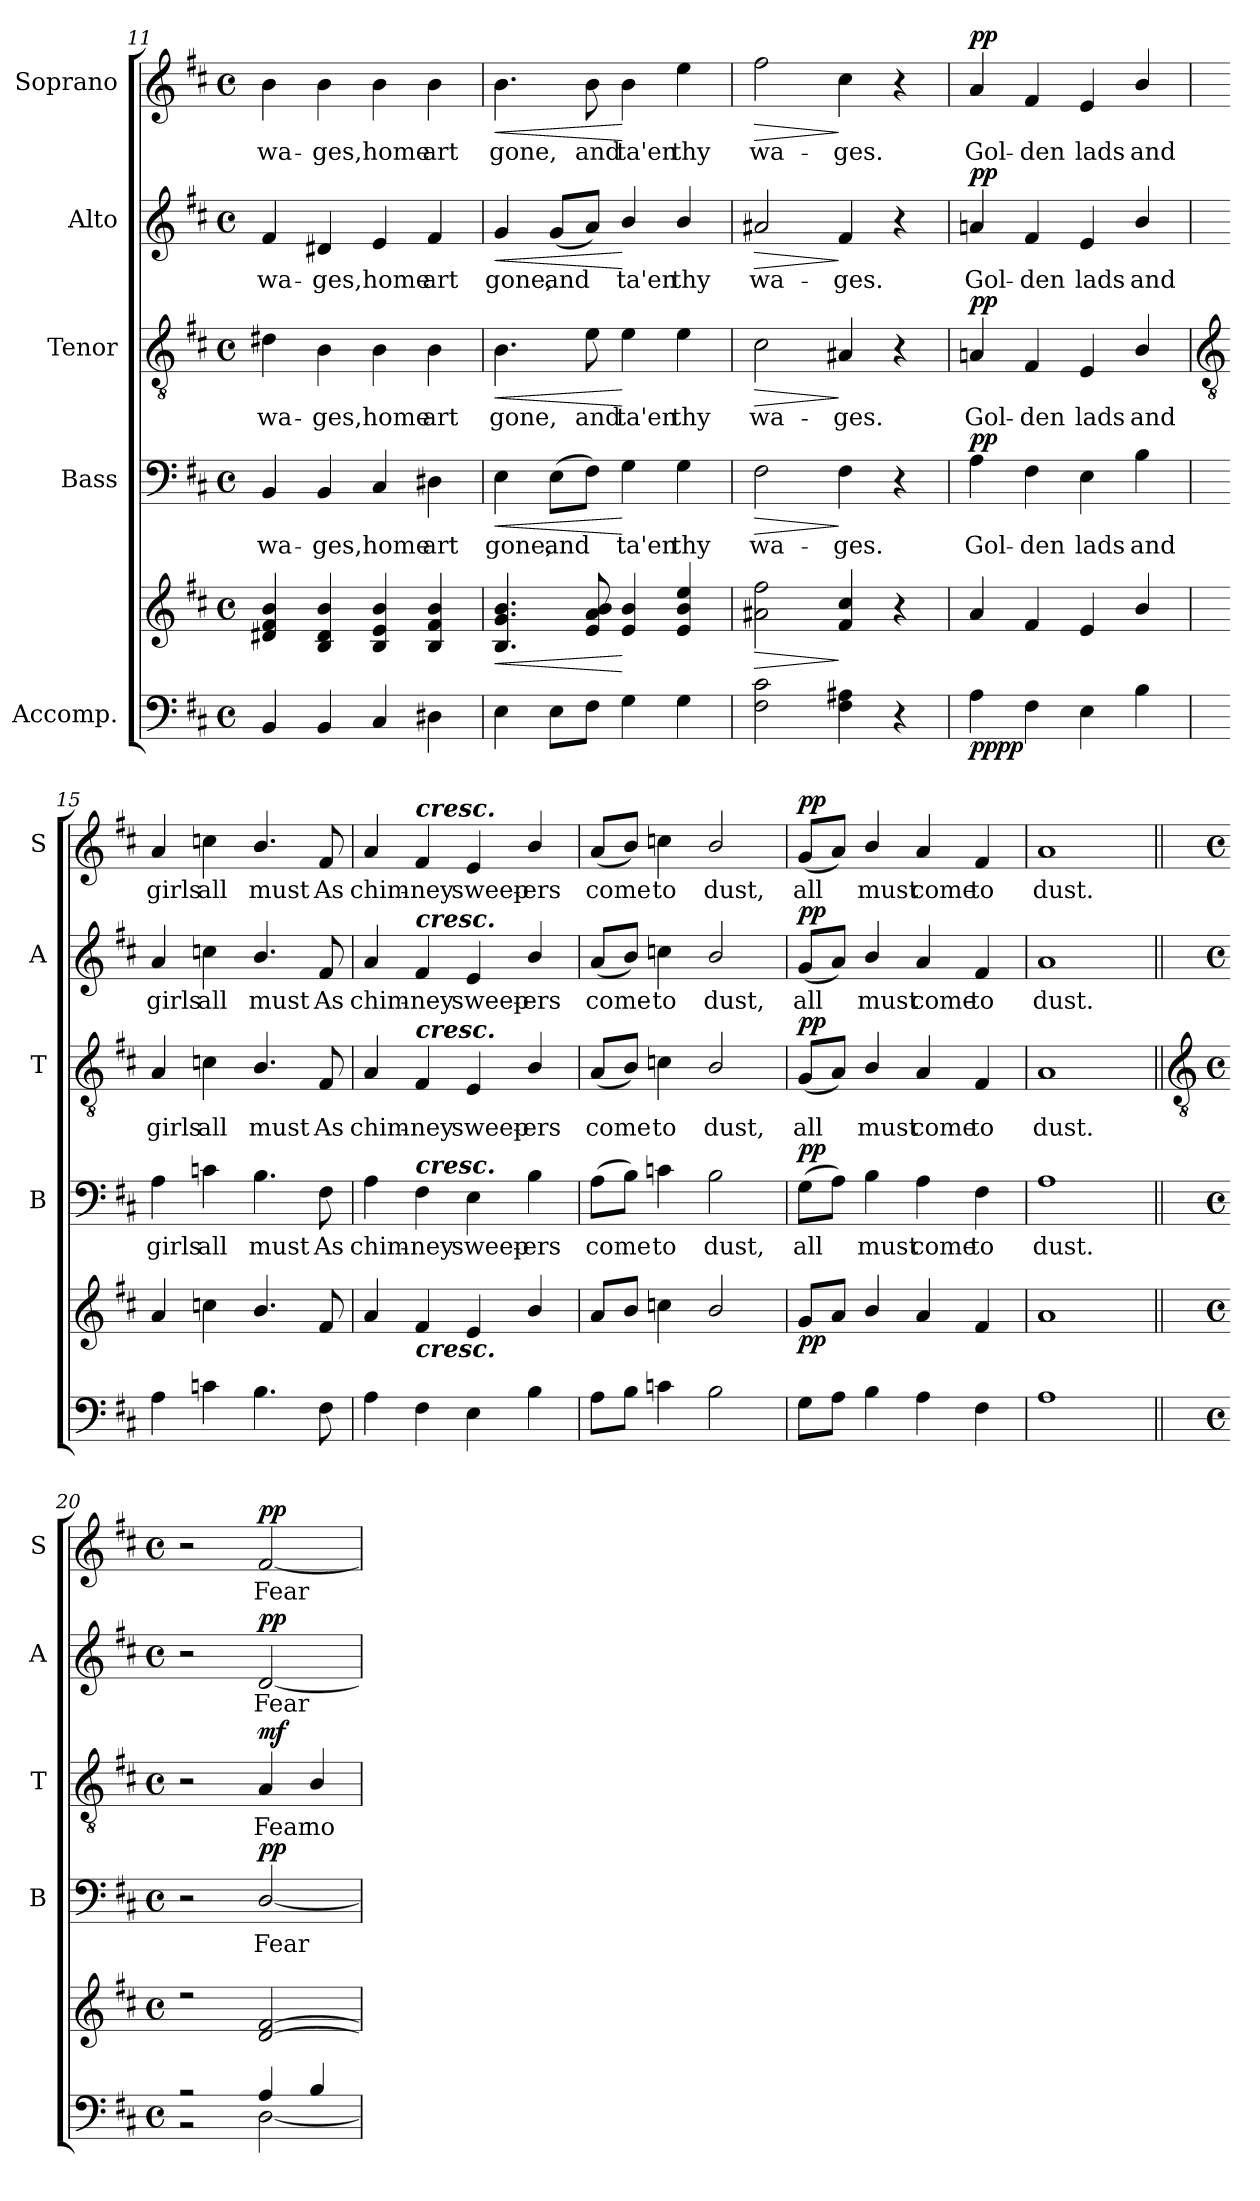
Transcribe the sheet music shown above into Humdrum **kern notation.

**kern	**kern	**dynam	**kern	**text	**dynam	**kern	**text	**dynam	**kern	**text	**dynam	**kern	**text	**dynam
*part5	*part5	*part5	*part4	*part4	*part4	*part3	*part3	*part3	*part2	*part2	*part2	*part1	*part1	*part1
*staff6	*staff5	*staff5/6	*staff4	*staff4	*staff4	*staff3	*staff3	*staff3	*staff2	*staff2	*staff2	*staff1	*staff1	*staff1
*I"Accomp.	*	*	*I"Bass	*	*	*I"Tenor	*	*	*I"Alto	*	*	*I"Soprano	*	*
*	*	*	*I'B	*	*	*I'T	*	*	*I'A	*	*	*I'S	*	*
*clefF4	*clefG2	*	*clefF4	*	*	*clefGv2	*	*	*clefG2	*	*	*clefG2	*	*
*k[f#c#]	*k[f#c#]	*	*k[f#c#]	*	*	*k[f#c#]	*	*	*k[f#c#]	*	*	*k[f#c#]	*	*
*D:	*D:	*	*D:	*	*	*D:	*	*	*D:	*	*	*D:	*	*
*M4/4	*M4/4	*	*M4/4	*	*	*M4/4	*	*	*M4/4	*	*	*M4/4	*	*
*met(c)	*met(c)	*	*met(c)	*	*	*met(c)	*	*	*met(c)	*	*	*met(c)	*	*
=11	=11	=11	=11	=11	=11	=11	=11	=11	=11	=11	=11	=11	=11	=11
!	!	!	!	!LO:LY:b	!	!	!LO:LY:b	!	!	!LO:LY:b	!	!	!LO:LY:b	!
4BB	4d#X 4f# 4b	.	4BB	wa-	.	4d#X	wa-	.	4f#	wa-	.	4b	wa-	.
!	!	!	!	!LO:LY:b	!	!	!LO:LY:b	!	!	!LO:LY:b	!	!	!LO:LY:b	!
4BB	4B 4d# 4b	.	4BB	-ges,	.	4B	-ges,	.	4d#X	-ges,	.	4b	-ges,	.
!	!	!	!	!LO:LY:b	!	!	!LO:LY:b	!	!	!LO:LY:b	!	!	!LO:LY:b	!
4C#	4B 4e 4b	.	4C#	home	.	4B	home	.	4e	home	.	4b	home	.
!	!	!	!	!LO:LY:b	!	!	!LO:LY:b	!	!	!LO:LY:b	!	!	!LO:LY:b	!
4D#X	4B 4f# 4b	.	4D#X	art	.	4B	art	.	4f#	art	.	4b	art	.
=12	=12	=12	=12	=12	=12	=12	=12	=12	=12	=12	=12	=12	=12	=12
!	!	!LO:HP:b	!	!LO:LY:b	!LO:HP:b	!	!LO:LY:b	!LO:HP:b	!	!LO:LY:b	!LO:HP:b	!	!LO:LY:b	!LO:HP:b
4E	4.B 4.g 4.b	<	4E	gone,	<	4.B	gone,	<	4g	gone,	<	4.b	gone,	<
!	!	!	!	!LO:LY:b	!	!	!	!	!	!LO:LY:b	!	!	!	!
8EL	.	.	(>8EL	and	.	.	.	.	(<8gL	and	.	.	.	.
!	!	!	!	!	!	!	!LO:LY:b	!	!	!	!	!	!LO:LY:b	!
8F#J	8e 8a 8b	.	8F#J)	.	.	8e	and	.	8aJ)	.	.	8b	and	.
!	!	!	!	!LO:LY:b	!	!	!LO:LY:b	!	!	!LO:LY:b	!	!	!LO:LY:b	!
4G	4e 4b	[	4G	ta'en	[	4e	ta'en	[	4b/	ta'en	[	4b	ta'en	[
!	!	!	!	!LO:LY:b	!	!	!LO:LY:b	!	!	!LO:LY:b	!	!	!LO:LY:b	!
4G	4e 4b 4ee	.	4G	thy	.	4e	thy	.	4b/	thy	.	4ee	thy	.
=13	=13	=13	=13	=13	=13	=13	=13	=13	=13	=13	=13	=13	=13	=13
!	!	!LO:HP:b	!	!LO:LY:b	!LO:HP:b	!	!LO:LY:b	!LO:HP:b	!	!LO:LY:b	!LO:HP:b	!	!LO:LY:b	!LO:HP:b
2F# 2c#	2a#X 2ff#	>	2F#	wa-	>	2c#	wa-	>	2a#X	wa-	>	2ff#	wa-	>
!	!	!	!	!LO:LY:b	!	!	!LO:LY:b	!	!	!LO:LY:b	!	!	!LO:LY:b	!
4F# 4A#X	4f# 4cc#	]	4F#	-ges.	]	4A#X	-ges.	]	4f#	-ges.	]	4cc#	-ges.	]
4r	4r	.	4r	.	.	4r	.	.	4r	.	.	4r	.	.
=14	=14	=14	=14	=14	=14	=14	=14	=14	=14	=14	=14	=14	=14	=14
!	!	!LO:DY:b=2	!	!LO:LY:b	!	!	!LO:LY:b	!	!	!LO:LY:b	!	!	!LO:LY:b	!
!	!	!LO:DY:n=1:b	!	!	!LO:DY:b	!	!	!LO:DY:b	!	!	!LO:DY:b	!	!	!LO:DY:b
4A	4a	pp pp	4A	Gol-	pp	4An	Gol-	pp	4an	Gol-	pp	4a	Gol-	pp
!	!	!	!	!LO:LY:b	!	!	!LO:LY:b	!	!	!LO:LY:b	!	!	!LO:LY:b	!
4F#	4f#	.	4F#	-den	.	4F#	-den	.	4f#	-den	.	4f#	-den	.
!	!	!	!	!LO:LY:b	!	!	!LO:LY:b	!	!	!LO:LY:b	!	!	!LO:LY:b	!
4E	4e	.	4E	lads	.	4E	lads	.	4e	lads	.	4e	lads	.
!	!	!	!	!LO:LY:b	!	!	!LO:LY:b	!	!	!LO:LY:b	!	!	!LO:LY:b	!
4B\	4b/	.	4B\	and	.	4B/	and	.	4b/	and	.	4b/	and	.
!!LO:LB:g=z
=15	=15	=15	=15	=15	=15	=15	=15	=15	=15	=15	=15	=15	=15	=15
*	*	*	*	*	*	*clefGv2	*	*	*	*	*	*	*	*
!	!	!	!	!LO:LY:b	!	!	!LO:LY:b	!	!	!LO:LY:b	!	!	!LO:LY:b	!
4A	4a	.	4A	girls	.	4A	girls	.	4a	girls	.	4a	girls	.
!	!	!	!	!LO:LY:b	!	!	!LO:LY:b	!	!	!LO:LY:b	!	!	!LO:LY:b	!
4cn	4ccn	.	4cn	all	.	4cn	all	.	4ccn	all	.	4ccn	all	.
!	!	!	!	!LO:LY:b	!	!	!LO:LY:b	!	!	!LO:LY:b	!	!	!LO:LY:b	!
4.B\	4.b/	.	4.B\	must	.	4.B/	must	.	4.b/	must	.	4.b/	must	.
!	!	!	!	!LO:LY:b	!	!	!LO:LY:b	!	!	!LO:LY:b	!	!	!LO:LY:b	!
8F#	8f#	.	8F#	As	.	8F#	As	.	8f#	As	.	8f#	As	.
=16	=16	=16	=16	=16	=16	=16	=16	=16	=16	=16	=16	=16	=16	=16
!	!	!	!	!LO:LY:b	!	!	!LO:LY:b	!	!	!LO:LY:b	!	!	!LO:LY:b	!
4A	4a	.	4A	chim-	.	4A	chim-	.	4a	chim-	.	4a	chim-	.
!	!	!	!	!	!	!	!	!	!	!	!	!LO:TX:a:Bi:t=cresc.	!	!
!	!	!	!	!	!	!	!	!	!LO:TX:a:Bi:t=cresc.	!	!	!	!	!
!	!	!	!	!	!	!LO:TX:a:Bi:t=cresc.	!	!	!	!	!	!	!	!
!	!	!	!LO:TX:a:Bi:t=cresc.	!	!	!	!	!	!	!	!	!	!	!
!	!LO:TX:b:Bi:t=cresc.	!	!	!	!	!	!	!	!	!	!	!	!	!
!	!	!	!	!LO:LY:b	!	!	!LO:LY:b	!	!	!LO:LY:b	!	!	!LO:LY:b	!
4F#	4f#	.	4F#	-ney	.	4F#	-ney	.	4f#	-ney	.	4f#	-ney	.
!	!	!	!	!LO:LY:b	!	!	!LO:LY:b	!	!	!LO:LY:b	!	!	!LO:LY:b	!
4E	4e	.	4E	sweep-	.	4E	sweep-	.	4e	sweep-	.	4e	sweep-	.
!	!	!	!	!LO:LY:b	!	!	!LO:LY:b	!	!	!LO:LY:b	!	!	!LO:LY:b	!
4B\	4b/	.	4B\	-ers	.	4B/	-ers	.	4b/	-ers	.	4b/	-ers	.
=17	=17	=17	=17	=17	=17	=17	=17	=17	=17	=17	=17	=17	=17	=17
!	!	!	!	!LO:LY:b	!	!	!LO:LY:b	!	!	!LO:LY:b	!	!	!LO:LY:b	!
8AL	8aL	.	(>8AL	come	.	(<8AL	come	.	(<8aL	come	.	(<8aL	come	.
8BJ	8bJ	.	8BJ)	.	.	8BJ)	.	.	8bJ)	.	.	8bJ)	.	.
!	!	!	!	!LO:LY:b	!	!	!LO:LY:b	!	!	!LO:LY:b	!	!	!LO:LY:b	!
4cn	4ccn	.	4cn	to	.	4cn	to	.	4ccn	to	.	4ccn	to	.
!	!	!	!	!LO:LY:b	!	!	!LO:LY:b	!	!	!LO:LY:b	!	!	!LO:LY:b	!
2B\	2b/	.	2B\	dust,	.	2B/	dust,	.	2b/	dust,	.	2b/	dust,	.
=18	=18	=18	=18	=18	=18	=18	=18	=18	=18	=18	=18	=18	=18	=18
!	!	!LO:DY:b	!	!LO:LY:b	!LO:DY:b	!	!LO:LY:b	!LO:DY:b	!	!LO:LY:b	!LO:DY:b	!	!LO:LY:b	!LO:DY:b
8GL	8gL	pp	(>8GL	all	pp	(<8GL	all	pp	(<8gL	all	pp	(<8gL	all	pp
8AJ	8aJ	.	8AJ)	.	.	8AJ)	.	.	8aJ)	.	.	8aJ)	.	.
!	!	!	!	!LO:LY:b	!	!	!LO:LY:b	!	!	!LO:LY:b	!	!	!LO:LY:b	!
4B\	4b/	.	4B\	must	.	4B/	must	.	4b/	must	.	4b/	must	.
!	!	!	!	!LO:LY:b	!	!	!LO:LY:b	!	!	!LO:LY:b	!	!	!LO:LY:b	!
4A	4a	.	4A	come	.	4A	come	.	4a	come	.	4a	come	.
!	!	!	!	!LO:LY:b	!	!	!LO:LY:b	!	!	!LO:LY:b	!	!	!LO:LY:b	!
4F#	4f#	.	4F#	to	.	4F#	to	.	4f#	to	.	4f#	to	.
=19	=19	=19	=19	=19	=19	=19	=19	=19	=19	=19	=19	=19	=19	=19
!	!	!	!	!LO:LY:b	!	!	!LO:LY:b	!	!	!LO:LY:b	!	!	!LO:LY:b	!
1A	1a	.	1A	dust.	.	1A	dust.	.	1a	dust.	.	1a	dust.	.
!!LO:LB:g=z
=20||	=20||	=20||	=20||	=20||	=20||	=20||	=20||	=20||	=20||	=20||	=20||	=20||	=20||	=20||
*	*	*	*	*	*	*clefGv2	*	*	*	*	*	*	*	*
*M4/4	*M4/4	*	*M4/4	*	*	*M4/4	*	*	*M4/4	*	*	*M4/4	*	*
*met(c)	*met(c)	*	*met(c)	*	*	*met(c)	*	*	*met(c)	*	*	*met(c)	*	*
*^	*^	*	*	*	*	*	*	*	*	*	*	*	*	*
2r	2r	2r	1ryy	.	2r	.	.	2r	.	.	2r	.	.	2r	.	.
!	!	!	!	!LO:DY:a=2	!	!LO:LY:b	!	!	!LO:LY:b	!	!	!LO:LY:b	!	!	!LO:LY:b	!
!	!	!	!	!LO:DY:n=1:b=2	!	!	!	!	!	!	!	!	!	!	!	!
!	!	!	!	!LO:DY:n=2:b	!	!	!LO:DY:b	!	!	!LO:DY:b	!	!	!LO:DY:b	!	!	!LO:DY:b
4A/	[2D\	[2d/ [2f#/	.	mf pp pp	[2D/	Fear	pp	4A	Fear	mf	[2d	Fear	pp	[2f#	Fear	pp
!	!	!	!	!	!	!	!	!	!LO:LY:b	!	!	!	!	!	!	!
4B/	.	.	.	.	.	.	.	4B/	no	.	.	.	.	.	.	.
*v	*v	*	*	*	*	*	*	*	*	*	*	*	*	*	*	*
*	*v	*v	*	*	*	*	*	*	*	*	*	*	*	*	*
=	=	=	=	=	=	=	=	=	=	=	=	=	=	=
*-	*-	*-	*-	*-	*-	*-	*-	*-	*-	*-	*-	*-	*-	*-
